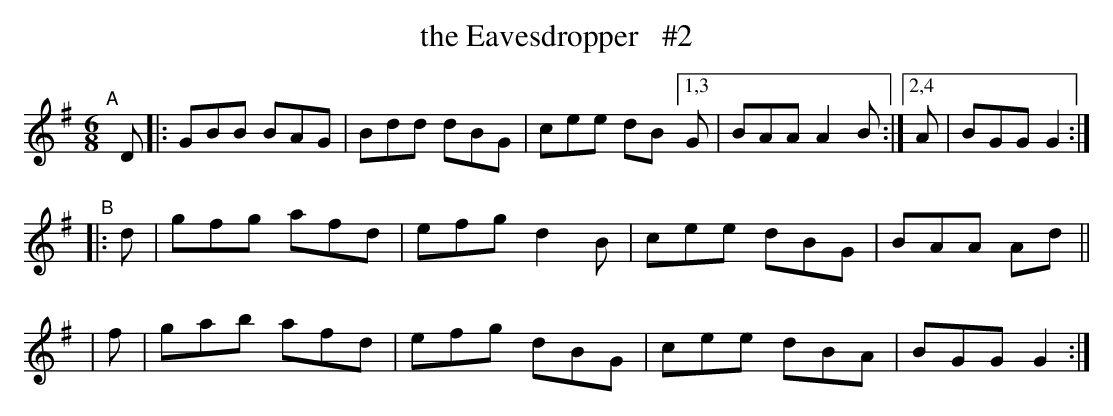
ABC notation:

X:1
T: the Eavesdropper   #2
M: 6/8
L: 1/8
K: G
"^A"[|]\
 D |: GBB BAG | Bdd dBG | cee dB [1,3 G | BAA A2B :|[2,4 A | BGG G2 :|
"^B"\
|: d | gfg afd | efg d2B | cee dBG | BAA Ad ||
|  f | gab afd | efg dBG | cee dBA | BGG G2 :|
